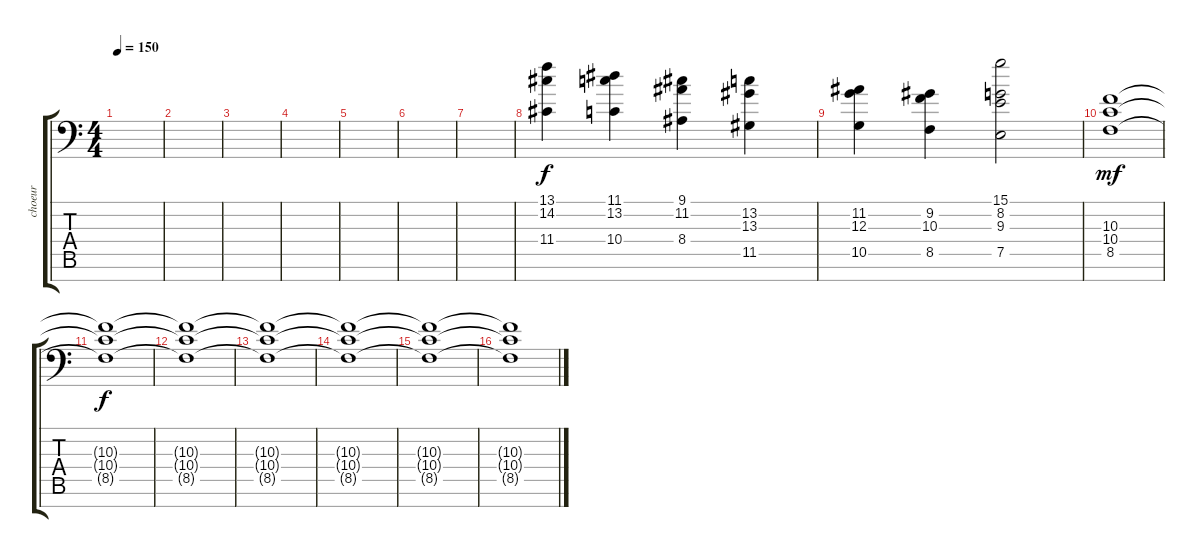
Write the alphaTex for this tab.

\track ("choeur" "choeur") {instrument choiraahs}
\staff {score tabs}
\tuning (E4 B3 G3 D3 A2 E2 C-1) {hide}
\ts (4 4)
\tempo 150
\clef f4
\ks c
|
|
|
|
|
|
|
(13.1 14.2 11.4).4{dy f instrument choiraahs} (11.1 13.2 10.4).4 (9.1 11.2 8.4).4 (13.2 13.3 11.5).4 |
(11.2 12.3 10.5).4 (9.2 10.3 8.5).4 (15.1 8.2 9.3 7.5).2 |
(10.3 10.4 8.5).1{dy mf} |
(10.3{t} 10.4{t} 8.5{t}).1{dy f} |
(10.3{t} 10.4{t} 8.5{t}).1 |
(10.3{t} 10.4{t} 8.5{t}).1 |
(10.3{t} 10.4{t} 8.5{t}).1 |
(10.3{t} 10.4{t} 8.5{t}).1 |
(10.3{t} 10.4{t} 8.5{t}).1
